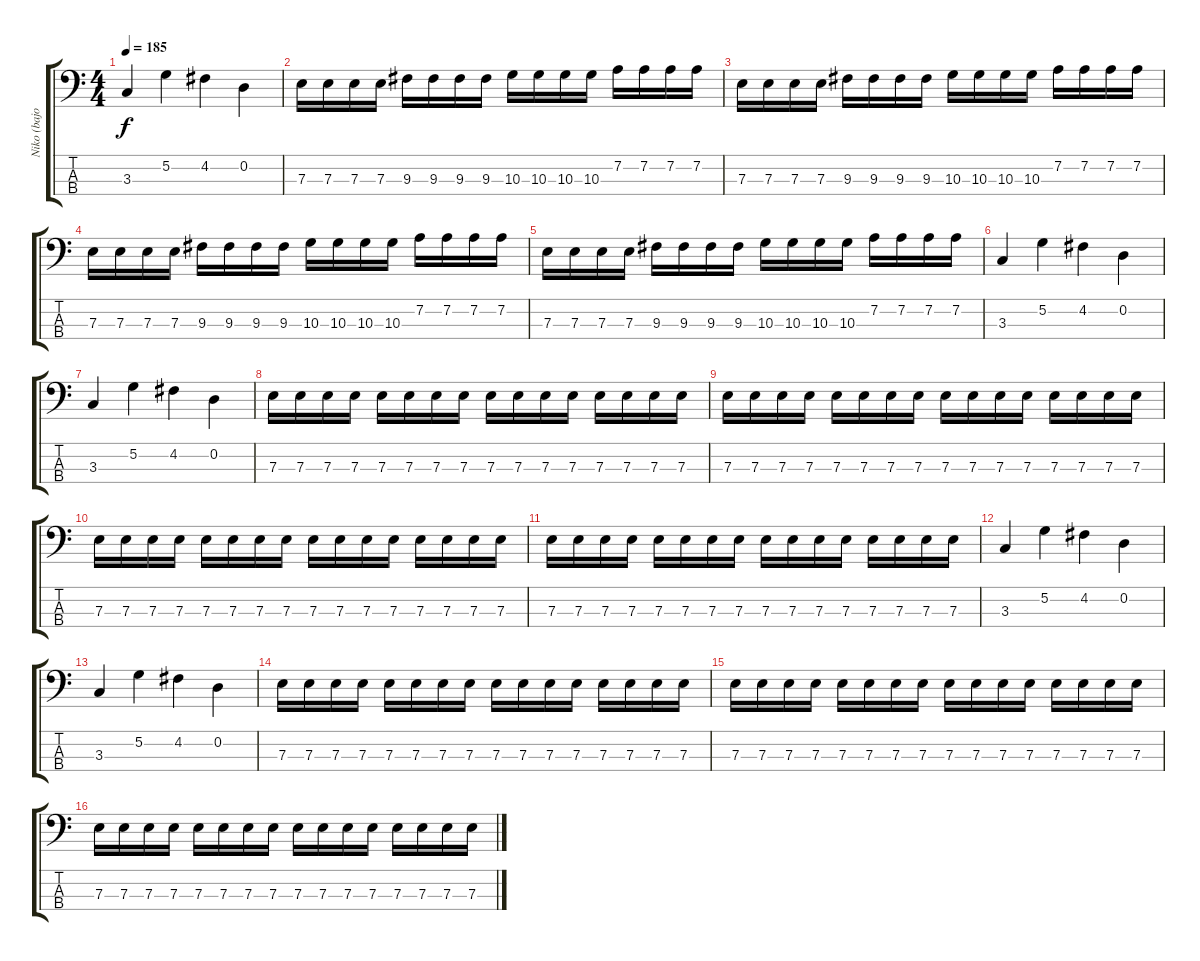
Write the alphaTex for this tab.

\track ("Niko (bajo)" "Niko (bajo") {instrument electricbassfinger}
\staff {score tabs}
\tuning (G2 D2 A1 E1) {hide}
\ts (4 4)
\tempo 185
\clef f4
\ks c
3.3.4{dy f} 5.2.4 4.2.4 0.2.4 |
7.3.16 7.3.16 7.3.16 7.3.16 9.3.16 9.3.16 9.3.16 9.3.16 10.3.16 10.3.16 10.3.16 10.3.16 7.2.16 7.2.16 7.2.16 7.2.16 |
7.3.16 7.3.16 7.3.16 7.3.16 9.3.16 9.3.16 9.3.16 9.3.16 10.3.16 10.3.16 10.3.16 10.3.16 7.2.16 7.2.16 7.2.16 7.2.16 |
7.3.16 7.3.16 7.3.16 7.3.16 9.3.16 9.3.16 9.3.16 9.3.16 10.3.16 10.3.16 10.3.16 10.3.16 7.2.16 7.2.16 7.2.16 7.2.16 |
7.3.16 7.3.16 7.3.16 7.3.16 9.3.16 9.3.16 9.3.16 9.3.16 10.3.16 10.3.16 10.3.16 10.3.16 7.2.16 7.2.16 7.2.16 7.2.16 |
3.3.4 5.2.4 4.2.4 0.2.4 |
3.3.4 5.2.4 4.2.4 0.2.4 |
7.3.16 7.3.16 7.3.16 7.3.16 7.3.16 7.3.16 7.3.16 7.3.16 7.3.16 7.3.16 7.3.16 7.3.16 7.3.16 7.3.16 7.3.16 7.3.16 |
7.3.16 7.3.16 7.3.16 7.3.16 7.3.16 7.3.16 7.3.16 7.3.16 7.3.16 7.3.16 7.3.16 7.3.16 7.3.16 7.3.16 7.3.16 7.3.16 |
7.3.16 7.3.16 7.3.16 7.3.16 7.3.16 7.3.16 7.3.16 7.3.16 7.3.16 7.3.16 7.3.16 7.3.16 7.3.16 7.3.16 7.3.16 7.3.16 |
7.3.16 7.3.16 7.3.16 7.3.16 7.3.16 7.3.16 7.3.16 7.3.16 7.3.16 7.3.16 7.3.16 7.3.16 7.3.16 7.3.16 7.3.16 7.3.16 |
3.3.4 5.2.4 4.2.4 0.2.4 |
3.3.4 5.2.4 4.2.4 0.2.4 |
7.3.16 7.3.16 7.3.16 7.3.16 7.3.16 7.3.16 7.3.16 7.3.16 7.3.16 7.3.16 7.3.16 7.3.16 7.3.16 7.3.16 7.3.16 7.3.16 |
7.3.16 7.3.16 7.3.16 7.3.16 7.3.16 7.3.16 7.3.16 7.3.16 7.3.16 7.3.16 7.3.16 7.3.16 7.3.16 7.3.16 7.3.16 7.3.16 |
7.3.16 7.3.16 7.3.16 7.3.16 7.3.16 7.3.16 7.3.16 7.3.16 7.3.16 7.3.16 7.3.16 7.3.16 7.3.16 7.3.16 7.3.16 7.3.16
